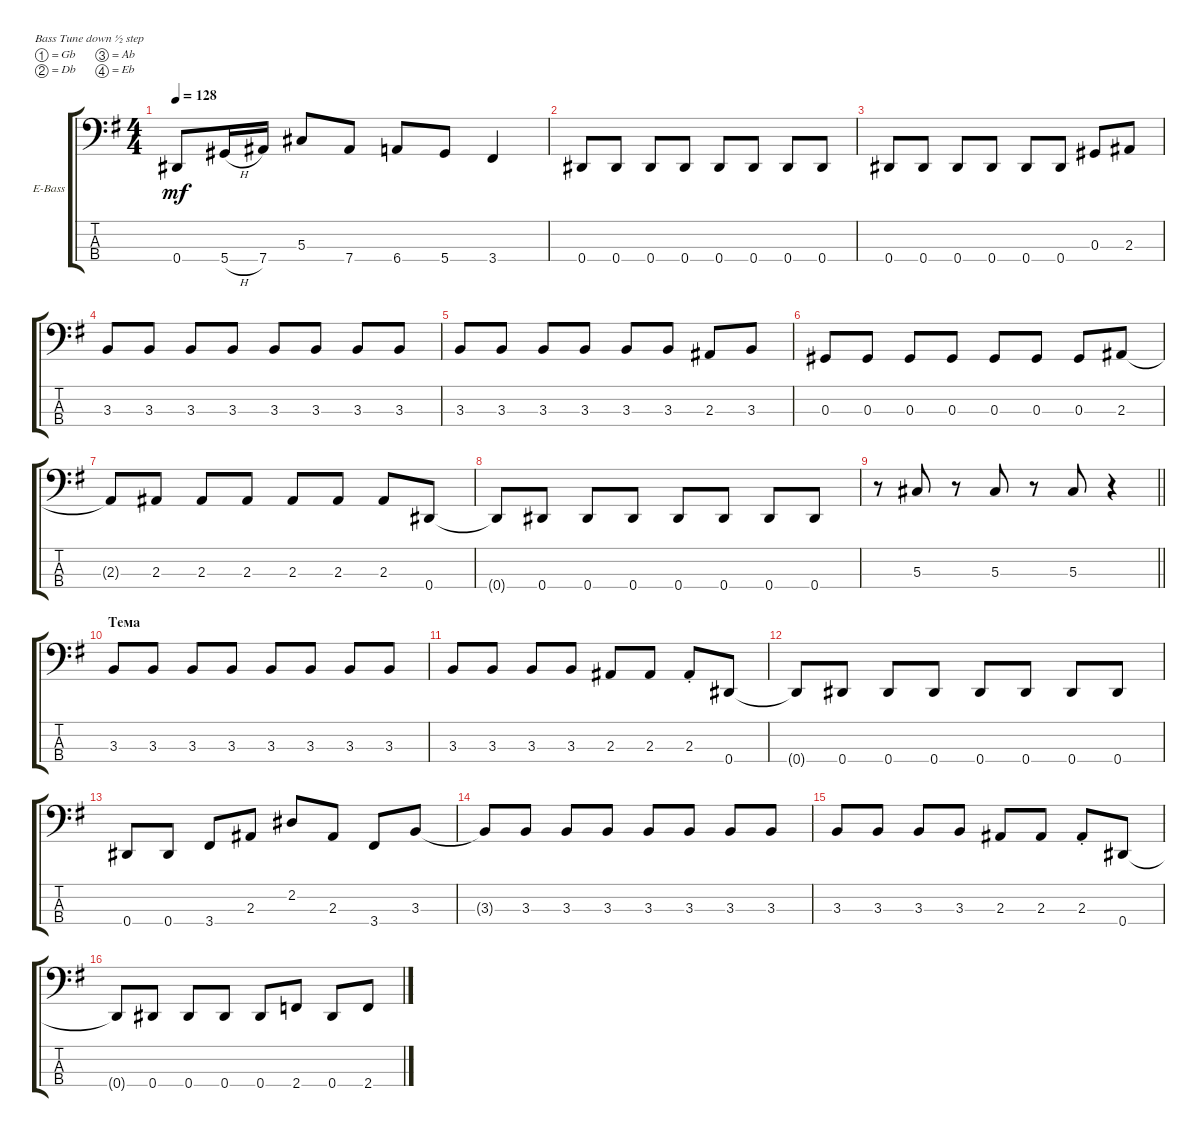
\bracketExtendMode groupsimilarinstruments
\firstSystemTrackNameOrientation horizontal
\otherSystemsTrackNameOrientation horizontal
\track ("Бас" "E-Bass") {instrument electricbassfinger}
\staff {score tabs}
\tuning (Gb2 Db2 Ab1 Eb1)
\ts (4 4)
\tempo 128
\clef f4
\ks eminor
0.4.8{dy mf} 5.4{h}.16 7.4.16 5.3.8 7.4.8 6.4.8 5.4.8 3.4.4 |
0.4.8 0.4.8 0.4.8 0.4.8 0.4.8 0.4.8 0.4.8 0.4.8 |
0.4.8 0.4.8 0.4.8 0.4.8 0.4.8 0.4.8 0.3.8 2.3.8 |
3.3.8 3.3.8 3.3.8 3.3.8 3.3.8 3.3.8 3.3.8 3.3.8 |
3.3.8 3.3.8 3.3.8 3.3.8 3.3.8 3.3.8 2.3.8 3.3.8 |
0.3.8 0.3.8 0.3.8 0.3.8 0.3.8 0.3.8 0.3.8 2.3.8 |
2.3{t}.8 2.3.8 2.3.8 2.3.8 2.3.8 2.3.8 2.3.8 0.4.8 |
0.4{t}.8 0.4.8 0.4.8 0.4.8 0.4.8 0.4.8 0.4.8 0.4.8 |
\barLineRight lightlight
r.8 5.3.8 r.8 5.3.8 r.8 5.3.8 r.4 |
\section ("" "Тема")
3.3.8 3.3.8 3.3.8 3.3.8 3.3.8 3.3.8 3.3.8 3.3.8 |
3.3.8 3.3.8 3.3.8 3.3.8 2.3.8 2.3.8 2.3{st}.8 0.4.8 |
0.4{t}.8 0.4.8 0.4.8 0.4.8 0.4.8 0.4.8 0.4.8 0.4.8 |
0.4.8 0.4.8 3.4.8 2.3.8 2.2.8 2.3.8 3.4.8 3.3.8 |
3.3{t}.8 3.3.8 3.3.8 3.3.8 3.3.8 3.3.8 3.3.8 3.3.8 |
3.3.8 3.3.8 3.3.8 3.3.8 2.3.8 2.3.8 2.3{st}.8 0.4.8 |
0.4{t}.8 0.4.8 0.4.8 0.4.8 0.4.8 2.4.8 0.4.8 2.4.8
